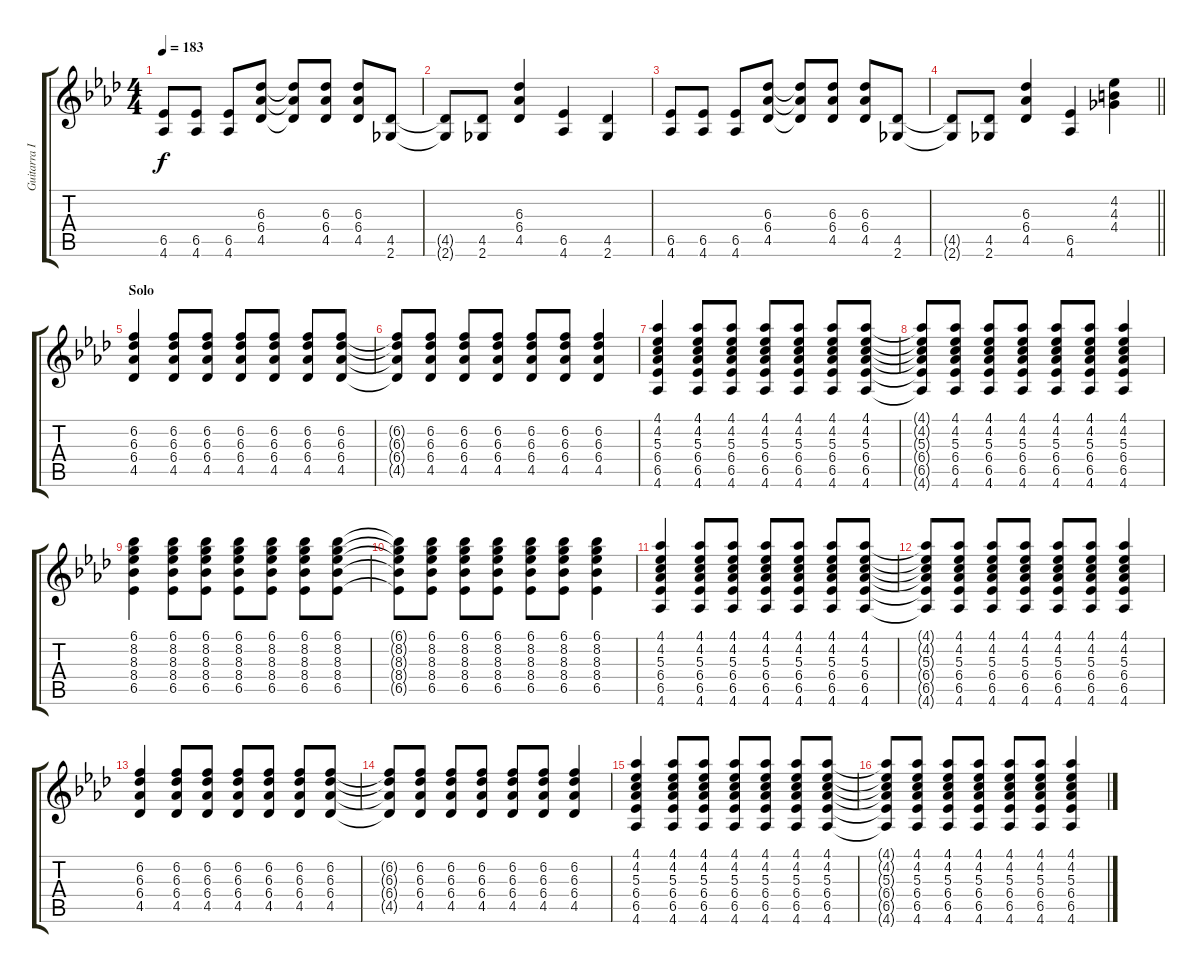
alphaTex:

\track ("Guitarra I" "Guitarra I") {instrument distortionguitar}
\staff {score tabs}
\tuning (E4 B3 G3 D3 A2 E2) {hide}
\ts (4 4)
\tempo 183
\clef g2
\ks ab
(6.5 4.6).8{dy f} (6.5 4.6).8 (6.5 4.6).8 (6.3 6.4 4.5).8 (6.3{t} 6.4{t} 4.5{t}).8 (6.3 6.4 4.5).8 (6.3 6.4 4.5).8 (4.5 2.6).8 |
(4.5{t} 2.6{t}).8 (4.5 2.6).8 (6.3 6.4 4.5).4 (6.5 4.6).4 (4.5 2.6).4 |
(6.5 4.6).8 (6.5 4.6).8 (6.5 4.6).8 (6.3 6.4 4.5).8 (6.3{t} 6.4{t} 4.5{t}).8 (6.3 6.4 4.5).8 (6.3 6.4 4.5).8 (4.5 2.6).8 |
\barLineRight lightlight
(4.5{t} 2.6{t}).8 (4.5 2.6).8 (6.3 6.4 4.5).4 (6.5 4.6).4 (4.2 4.3 4.4).4 |
\section ("" "Solo")
(6.2 6.3 6.4 4.5).4{volume 9} (6.2 6.3 6.4 4.5).8 (6.2 6.3 6.4 4.5).8 (6.2 6.3 6.4 4.5).8 (6.2 6.3 6.4 4.5).8 (6.2 6.3 6.4 4.5).8 (6.2 6.3 6.4 4.5).8 |
(6.2{t} 6.3{t} 6.4{t} 4.5{t}).8 (6.2 6.3 6.4 4.5).8 (6.2 6.3 6.4 4.5).8 (6.2 6.3 6.4 4.5).8 (6.2 6.3 6.4 4.5).8 (6.2 6.3 6.4 4.5).8 (6.2 6.3 6.4 4.5).4 |
(4.1 4.2 5.3 6.4 6.5 4.6).4 (4.1 4.2 5.3 6.4 6.5 4.6).8 (4.1 4.2 5.3 6.4 6.5 4.6).8 (4.1 4.2 5.3 6.4 6.5 4.6).8 (4.1 4.2 5.3 6.4 6.5 4.6).8 (4.1 4.2 5.3 6.4 6.5 4.6).8 (4.1 4.2 5.3 6.4 6.5 4.6).8 |
(4.1{t} 4.2{t} 5.3{t} 6.4{t} 6.5{t} 4.6{t}).8 (4.1 4.2 5.3 6.4 6.5 4.6).8 (4.1 4.2 5.3 6.4 6.5 4.6).8 (4.1 4.2 5.3 6.4 6.5 4.6).8 (4.1 4.2 5.3 6.4 6.5 4.6).8 (4.1 4.2 5.3 6.4 6.5 4.6).8 (4.1 4.2 5.3 6.4 6.5 4.6).4 |
(6.1 8.2 8.3 8.4 6.5).4 (6.1 8.2 8.3 8.4 6.5).8 (6.1 8.2 8.3 8.4 6.5).8 (6.1 8.2 8.3 8.4 6.5).8 (6.1 8.2 8.3 8.4 6.5).8 (6.1 8.2 8.3 8.4 6.5).8 (6.1 8.2 8.3 8.4 6.5).8 |
(6.1{t} 8.2{t} 8.3{t} 8.4{t} 6.5{t}).8 (6.1 8.2 8.3 8.4 6.5).8 (6.1 8.2 8.3 8.4 6.5).8 (6.1 8.2 8.3 8.4 6.5).8 (6.1 8.2 8.3 8.4 6.5).8 (6.1 8.2 8.3 8.4 6.5).8 (6.1 8.2 8.3 8.4 6.5).4 |
(4.1 4.2 5.3 6.4 6.5 4.6).4 (4.1 4.2 5.3 6.4 6.5 4.6).8 (4.1 4.2 5.3 6.4 6.5 4.6).8 (4.1 4.2 5.3 6.4 6.5 4.6).8 (4.1 4.2 5.3 6.4 6.5 4.6).8 (4.1 4.2 5.3 6.4 6.5 4.6).8 (4.1 4.2 5.3 6.4 6.5 4.6).8 |
(4.1{t} 4.2{t} 5.3{t} 6.4{t} 6.5{t} 4.6{t}).8 (4.1 4.2 5.3 6.4 6.5 4.6).8 (4.1 4.2 5.3 6.4 6.5 4.6).8 (4.1 4.2 5.3 6.4 6.5 4.6).8 (4.1 4.2 5.3 6.4 6.5 4.6).8 (4.1 4.2 5.3 6.4 6.5 4.6).8 (4.1 4.2 5.3 6.4 6.5 4.6).4 |
(6.2 6.3 6.4 4.5).4 (6.2 6.3 6.4 4.5).8 (6.2 6.3 6.4 4.5).8 (6.2 6.3 6.4 4.5).8 (6.2 6.3 6.4 4.5).8 (6.2 6.3 6.4 4.5).8 (6.2 6.3 6.4 4.5).8 |
(6.2{t} 6.3{t} 6.4{t} 4.5{t}).8 (6.2 6.3 6.4 4.5).8 (6.2 6.3 6.4 4.5).8 (6.2 6.3 6.4 4.5).8 (6.2 6.3 6.4 4.5).8 (6.2 6.3 6.4 4.5).8 (6.2 6.3 6.4 4.5).4 |
(4.1 4.2 5.3 6.4 6.5 4.6).4 (4.1 4.2 5.3 6.4 6.5 4.6).8 (4.1 4.2 5.3 6.4 6.5 4.6).8 (4.1 4.2 5.3 6.4 6.5 4.6).8 (4.1 4.2 5.3 6.4 6.5 4.6).8 (4.1 4.2 5.3 6.4 6.5 4.6).8 (4.1 4.2 5.3 6.4 6.5 4.6).8 |
(4.1{t} 4.2{t} 5.3{t} 6.4{t} 6.5{t} 4.6{t}).8 (4.1 4.2 5.3 6.4 6.5 4.6).8 (4.1 4.2 5.3 6.4 6.5 4.6).8 (4.1 4.2 5.3 6.4 6.5 4.6).8 (4.1 4.2 5.3 6.4 6.5 4.6).8 (4.1 4.2 5.3 6.4 6.5 4.6).8 (4.1 4.2 5.3 6.4 6.5 4.6).4
